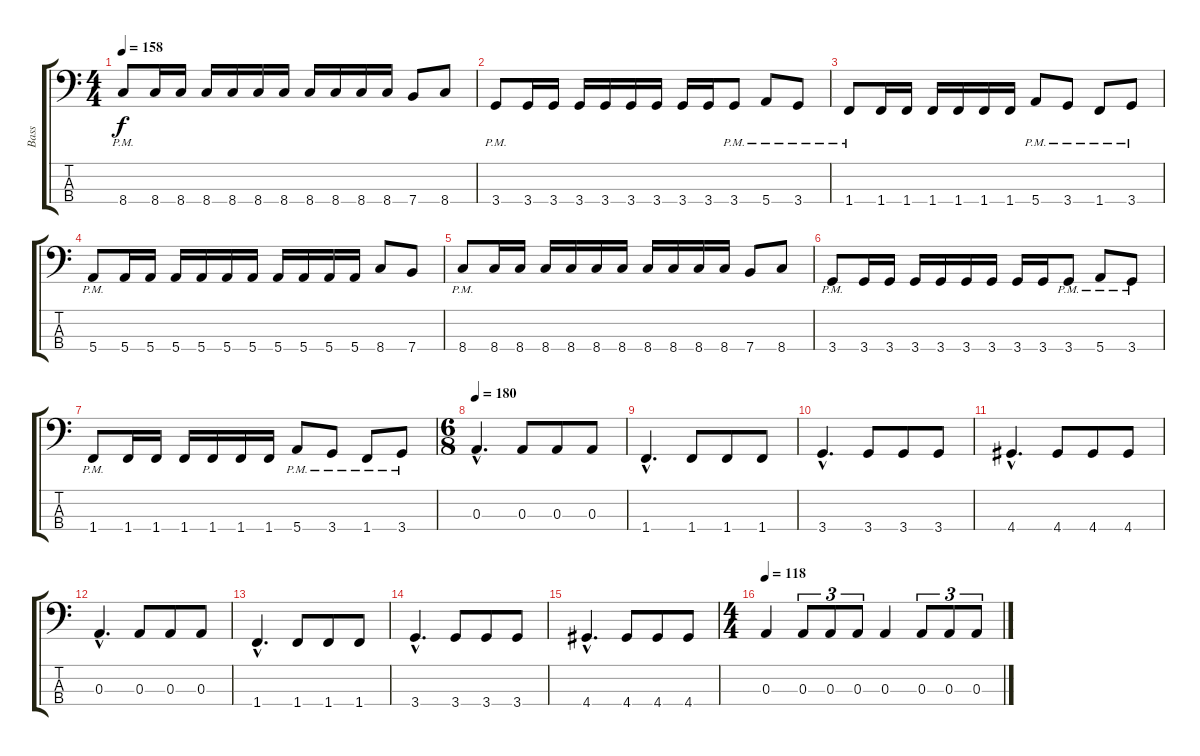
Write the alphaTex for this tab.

\track ("Bass" "Bass") {instrument electricbasspick}
\staff {score tabs}
\tuning (G2 D2 A1 E1) {hide}
\ts (4 4)
\tempo 158
\clef f4
\ks c
8.4{pm}.8{dy f} 8.4.16 8.4.16 8.4.16 8.4.16 8.4.16 8.4.16 8.4.16 8.4.16 8.4.16 8.4.16 7.4.8 8.4.8 |
3.4{pm}.8 3.4.16 3.4.16 3.4.16 3.4.16 3.4.16 3.4.16 3.4.16 3.4.16 3.4{pm}.8 5.4{pm}.8 3.4{pm}.8 |
1.4{pm}.8 1.4.16 1.4.16 1.4.16 1.4.16 1.4.16 1.4.16 5.4{pm}.8 3.4{pm}.8 1.4{pm}.8 3.4{pm}.8 |
5.4{pm}.8 5.4.16 5.4.16 5.4.16 5.4.16 5.4.16 5.4.16 5.4.16 5.4.16 5.4.16 5.4.16 8.4.8 7.4.8 |
8.4{pm}.8 8.4.16 8.4.16 8.4.16 8.4.16 8.4.16 8.4.16 8.4.16 8.4.16 8.4.16 8.4.16 7.4.8 8.4.8 |
3.4{pm}.8 3.4.16 3.4.16 3.4.16 3.4.16 3.4.16 3.4.16 3.4.16 3.4.16 3.4{pm}.8 5.4{pm}.8 3.4{pm}.8 |
1.4{pm}.8 1.4.16 1.4.16 1.4.16 1.4.16 1.4.16 1.4.16 5.4{pm}.8 3.4{pm}.8 1.4{pm}.8 3.4{pm}.8 |
\ts (6 8)
\section ("" "")
\tempo 180
0.3{hac}.4{d} 0.3.8 0.3.8 0.3.8 |
1.4{hac}.4{d} 1.4.8 1.4.8 1.4.8 |
3.4{hac}.4{d} 3.4.8 3.4.8 3.4.8 |
4.4{hac}.4{d} 4.4.8 4.4.8 4.4.8 |
0.3{hac}.4{d} 0.3.8 0.3.8 0.3.8 |
1.4{hac}.4{d} 1.4.8 1.4.8 1.4.8 |
3.4{hac}.4{d} 3.4.8 3.4.8 3.4.8 |
4.4{hac}.4{d} 4.4.8 4.4.8 4.4.8 |
\ts (4 4)
\section ("" "")
\tempo 118
0.3.4 0.3.8{tu (3 2)} 0.3.8{tu (3 2)} 0.3.8{tu (3 2)} 0.3.4 0.3.8{tu (3 2)} 0.3.8{tu (3 2)} 0.3.8{tu (3 2)}
